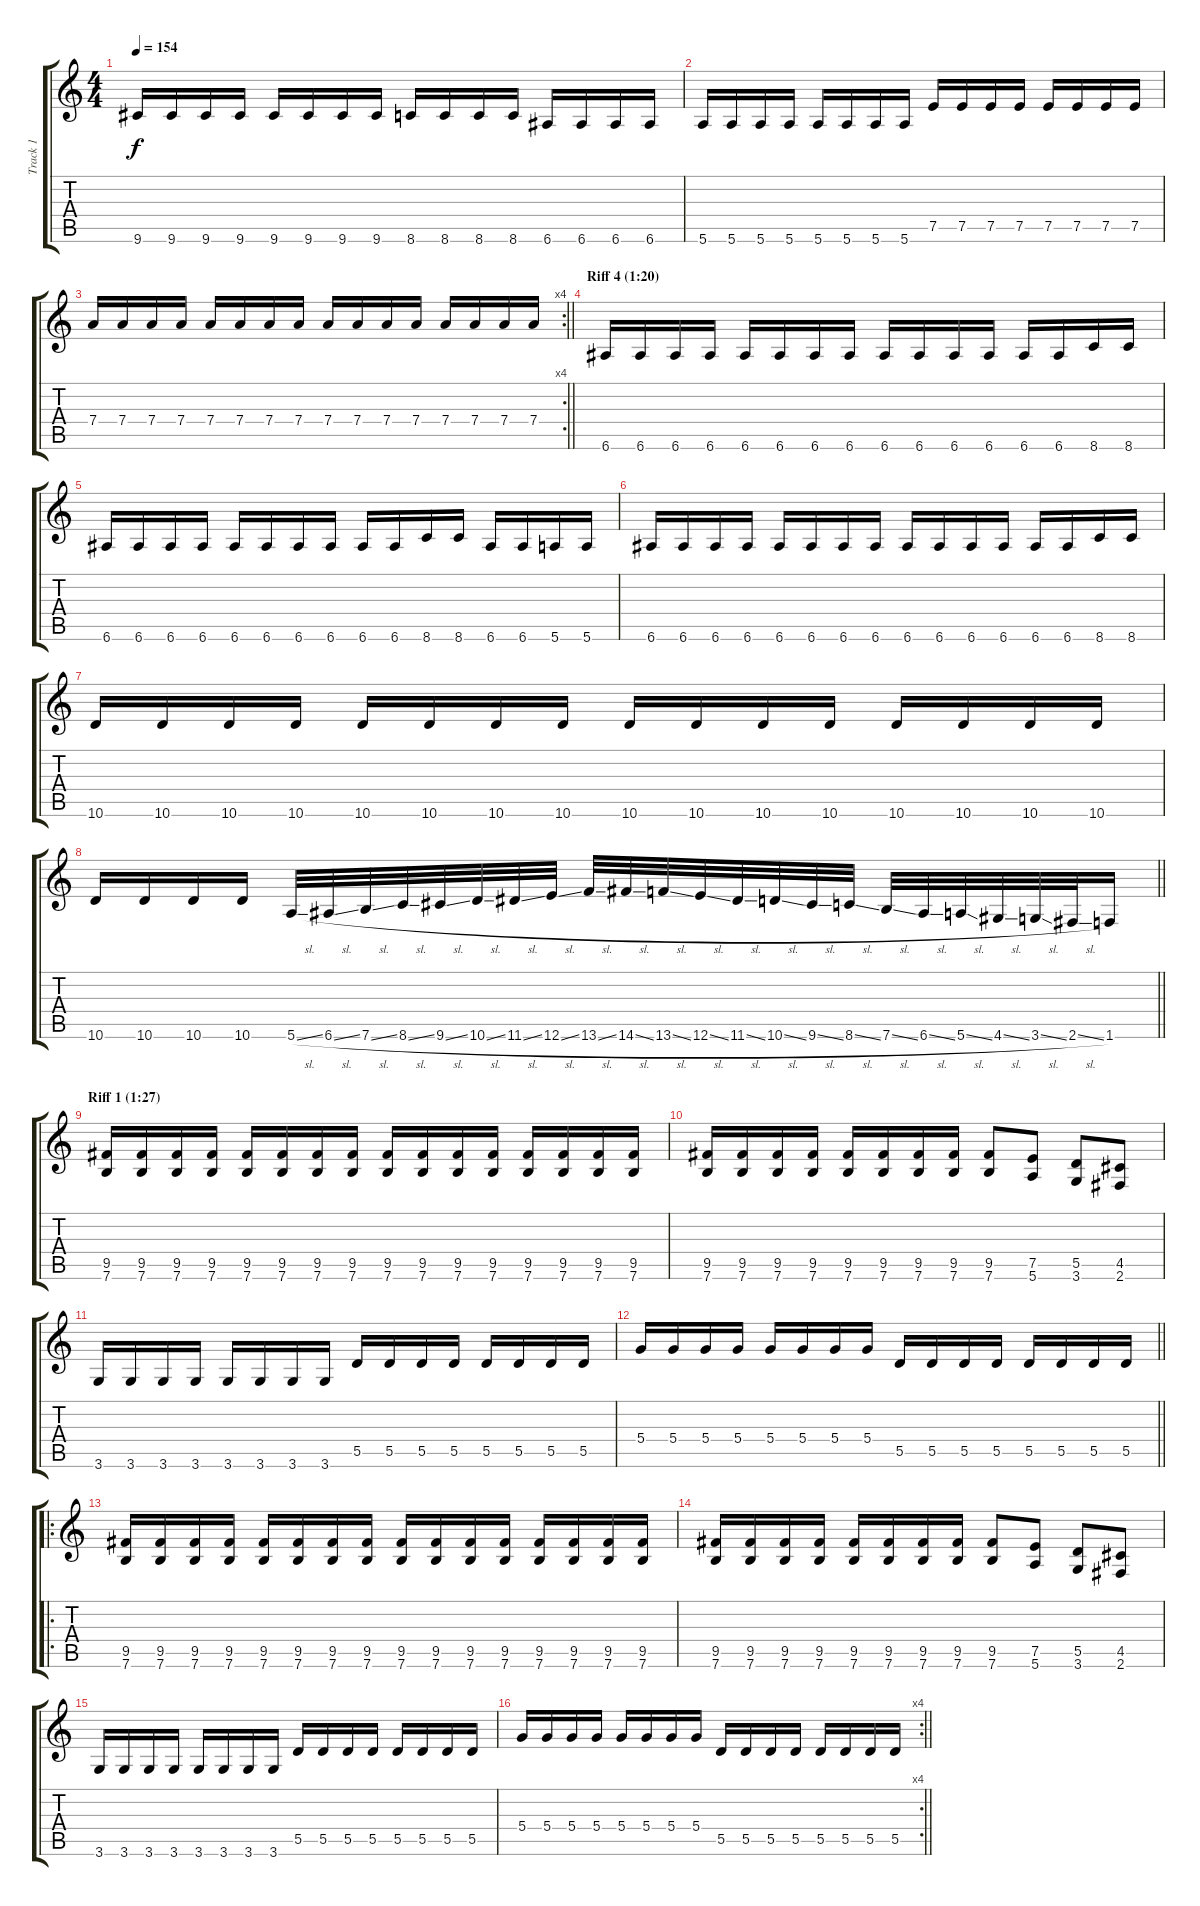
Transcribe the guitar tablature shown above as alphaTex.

\track ("Track 1" "Track 1") {instrument distortionguitar}
\staff {score tabs}
\tuning (E4 B3 G3 D3 A2 E2) {hide}
\ts (4 4)
\tempo 154
\clef g2
\ks c
9.6.16{dy f} 9.6.16 9.6.16 9.6.16 9.6.16 9.6.16 9.6.16 9.6.16 8.6.16 8.6.16 8.6.16 8.6.16 6.6.16 6.6.16 6.6.16 6.6.16 |
5.6.16 5.6.16 5.6.16 5.6.16 5.6.16 5.6.16 5.6.16 5.6.16 7.5.16 7.5.16 7.5.16 7.5.16 7.5.16 7.5.16 7.5.16 7.5.16 |
\rc 4
\barLineRight lightlight
7.4.16 7.4.16 7.4.16 7.4.16 7.4.16 7.4.16 7.4.16 7.4.16 7.4.16 7.4.16 7.4.16 7.4.16 7.4.16 7.4.16 7.4.16 7.4.16 |
\section ("" "Riff 4 (1:20)")
6.6.16 6.6.16 6.6.16 6.6.16 6.6.16 6.6.16 6.6.16 6.6.16 6.6.16 6.6.16 6.6.16 6.6.16 6.6.16 6.6.16 8.6.16 8.6.16 |
6.6.16 6.6.16 6.6.16 6.6.16 6.6.16 6.6.16 6.6.16 6.6.16 6.6.16 6.6.16 8.6.16 8.6.16 6.6.16 6.6.16 5.6.16 5.6.16 |
6.6.16 6.6.16 6.6.16 6.6.16 6.6.16 6.6.16 6.6.16 6.6.16 6.6.16 6.6.16 6.6.16 6.6.16 6.6.16 6.6.16 8.6.16 8.6.16 |
10.6.16 10.6.16 10.6.16 10.6.16 10.6.16 10.6.16 10.6.16 10.6.16 10.6.16 10.6.16 10.6.16 10.6.16 10.6.16 10.6.16 10.6.16 10.6.16 |
\barLineRight lightlight
10.6.16 10.6.16 10.6.16 10.6.16 5.6{sl}.32 6.6{sl}.32 7.6{sl}.32 8.6{sl}.32 9.6{sl}.32 10.6{sl}.32 11.6{sl}.32 12.6{sl}.32 13.6{sl}.32 14.6{sl}.32 13.6{sl}.32 12.6{sl}.32 11.6{sl}.32 10.6{sl}.32 9.6{sl}.32 8.6{sl}.32 7.6{sl}.32 6.6{sl}.32 5.6{sl}.32 4.6{sl}.32 3.6{sl}.32 2.6{sl}.32 1.6.16 |
\section ("" "Riff 1 (1:27)")
(9.5 7.6).16 (9.5 7.6).16 (9.5 7.6).16 (9.5 7.6).16 (9.5 7.6).16 (9.5 7.6).16 (9.5 7.6).16 (9.5 7.6).16 (9.5 7.6).16 (9.5 7.6).16 (9.5 7.6).16 (9.5 7.6).16 (9.5 7.6).16 (9.5 7.6).16 (9.5 7.6).16 (9.5 7.6).16 |
(9.5 7.6).16 (9.5 7.6).16 (9.5 7.6).16 (9.5 7.6).16 (9.5 7.6).16 (9.5 7.6).16 (9.5 7.6).16 (9.5 7.6).16 (9.5 7.6).8 (7.5 5.6).8 (5.5 3.6).8 (4.5 2.6).8 |
3.6.16 3.6.16 3.6.16 3.6.16 3.6.16 3.6.16 3.6.16 3.6.16 5.5.16 5.5.16 5.5.16 5.5.16 5.5.16 5.5.16 5.5.16 5.5.16 |
\barLineRight lightlight
5.4.16 5.4.16 5.4.16 5.4.16 5.4.16 5.4.16 5.4.16 5.4.16 5.5.16 5.5.16 5.5.16 5.5.16 5.5.16 5.5.16 5.5.16 5.5.16 |
\ro
(9.5 7.6).16 (9.5 7.6).16 (9.5 7.6).16 (9.5 7.6).16 (9.5 7.6).16 (9.5 7.6).16 (9.5 7.6).16 (9.5 7.6).16 (9.5 7.6).16 (9.5 7.6).16 (9.5 7.6).16 (9.5 7.6).16 (9.5 7.6).16 (9.5 7.6).16 (9.5 7.6).16 (9.5 7.6).16 |
(9.5 7.6).16 (9.5 7.6).16 (9.5 7.6).16 (9.5 7.6).16 (9.5 7.6).16 (9.5 7.6).16 (9.5 7.6).16 (9.5 7.6).16 (9.5 7.6).8 (7.5 5.6).8 (5.5 3.6).8 (4.5 2.6).8 |
3.6.16 3.6.16 3.6.16 3.6.16 3.6.16 3.6.16 3.6.16 3.6.16 5.5.16 5.5.16 5.5.16 5.5.16 5.5.16 5.5.16 5.5.16 5.5.16 |
\rc 4
\barLineRight lightlight
5.4.16 5.4.16 5.4.16 5.4.16 5.4.16 5.4.16 5.4.16 5.4.16 5.5.16 5.5.16 5.5.16 5.5.16 5.5.16 5.5.16 5.5.16 5.5.16
